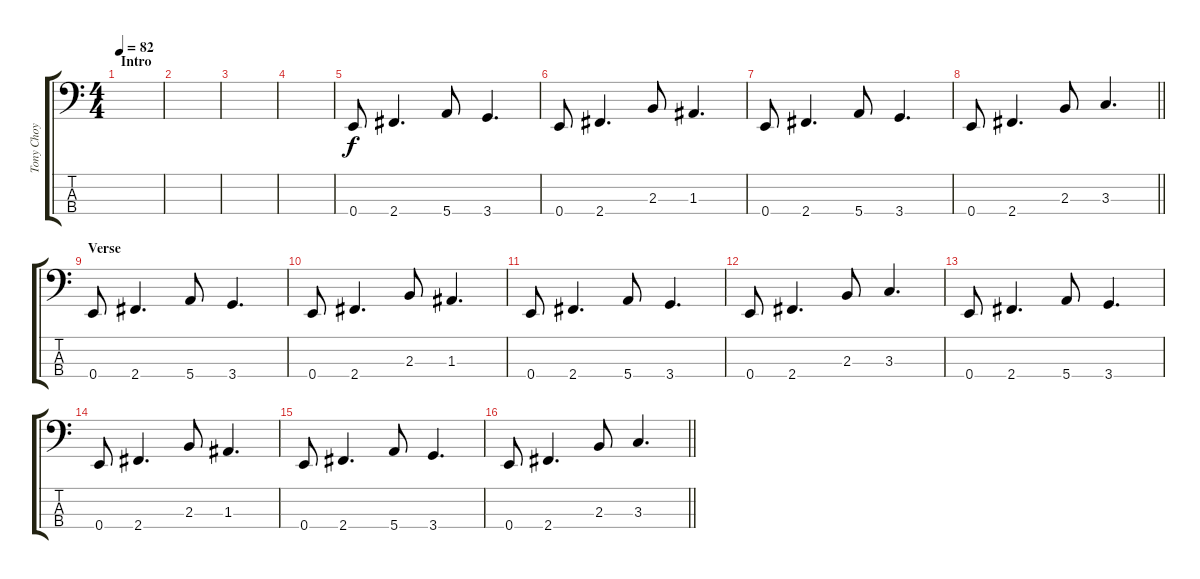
\track ("Tony Choy" "Tony Choy") {instrument electricbassfinger}
\staff {score tabs}
\tuning (G2 D2 A1 E1) {hide}
\ts (4 4)
\section ("" "Intro")
\tempo 82
\clef f4
\ks c
|
|
|
|
0.4.8 2.4.4{d} 5.4.8 3.4.4{d} |
0.4.8 2.4.4{d} 2.3.8 1.3.4{d} |
0.4.8 2.4.4{d} 5.4.8 3.4.4{d} |
\barLineRight lightlight
0.4.8 2.4.4{d} 2.3.8 3.3.4{d} |
\section ("" "Verse")
0.4.8 2.4.4{d} 5.4.8 3.4.4{d} |
0.4.8 2.4.4{d} 2.3.8 1.3.4{d} |
0.4.8 2.4.4{d} 5.4.8 3.4.4{d} |
0.4.8 2.4.4{d} 2.3.8 3.3.4{d} |
0.4.8 2.4.4{d} 5.4.8 3.4.4{d} |
0.4.8 2.4.4{d} 2.3.8 1.3.4{d} |
0.4.8 2.4.4{d} 5.4.8 3.4.4{d} |
\barLineRight lightlight
0.4.8 2.4.4{d} 2.3.8 3.3.4{d}
